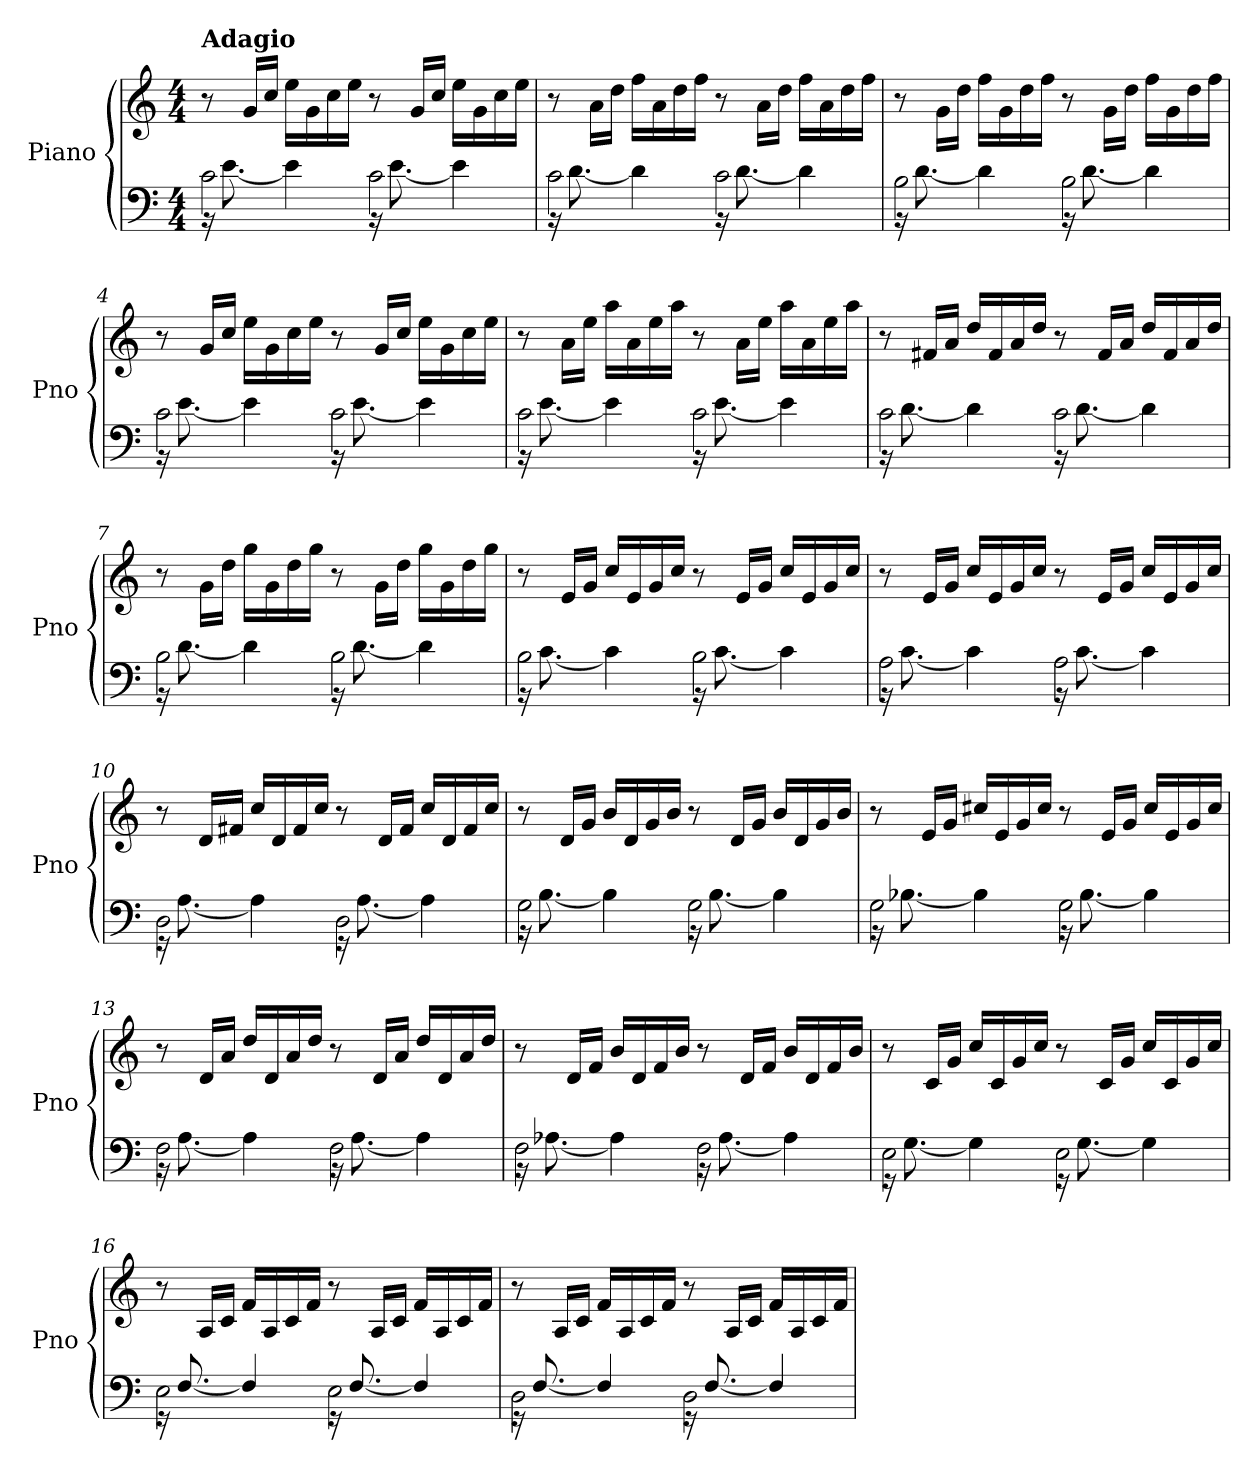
**kern	**kern
*part1	*part1
*staff2	*staff1
*I"Piano	*
*I'Pno	*
*clefF4	*clefG2
*k[]	*k[]
*M4/4	*M4/4
=1	=1
*^	*
!	!	!LO:TX:a:B:t=Adagio
2c\	16r	8r
.	[8.e\	.
.	.	16g/LL
.	.	16cc/JJ
.	4e\]	16ee\LL
.	.	16g\
.	.	16cc\
.	.	16ee\JJ
2c\	16r	8r
.	[8.e\	.
.	.	16g/LL
.	.	16cc/JJ
.	4e\]	16ee\LL
.	.	16g\
.	.	16cc\
.	.	16ee\JJ
=2	=2	=2
2c\	16r	8r
.	[8.d\	.
.	.	16a\LL
.	.	16dd\JJ
.	4d\]	16ff\LL
.	.	16a\
.	.	16dd\
.	.	16ff\JJ
2c\	16r	8r
.	[8.d\	.
.	.	16a\LL
.	.	16dd\JJ
.	4d\]	16ff\LL
.	.	16a\
.	.	16dd\
.	.	16ff\JJ
=3	=3	=3
2B\	16r	8r
.	[8.d\	.
.	.	16g\LL
.	.	16dd\JJ
.	4d\]	16ff\LL
.	.	16g\
.	.	16dd\
.	.	16ff\JJ
2B\	16r	8r
.	[8.d\	.
.	.	16g\LL
.	.	16dd\JJ
.	4d\]	16ff\LL
.	.	16g\
.	.	16dd\
.	.	16ff\JJ
!!LO:LB:g=z
=4	=4	=4
2c\	16r	8r
.	[8.e\	.
.	.	16g/LL
.	.	16cc/JJ
.	4e\]	16ee\LL
.	.	16g\
.	.	16cc\
.	.	16ee\JJ
2c\	16r	8r
.	[8.e\	.
.	.	16g/LL
.	.	16cc/JJ
.	4e\]	16ee\LL
.	.	16g\
.	.	16cc\
.	.	16ee\JJ
=5	=5	=5
2c\	16r	8r
.	[8.e\	.
.	.	16a\LL
.	.	16ee\JJ
.	4e\]	16aa\LL
.	.	16a\
.	.	16ee\
.	.	16aa\JJ
2c\	16r	8r
.	[8.e\	.
.	.	16a\LL
.	.	16ee\JJ
.	4e\]	16aa\LL
.	.	16a\
.	.	16ee\
.	.	16aa\JJ
=6	=6	=6
2c\	16r	8r
.	[8.d\	.
.	.	16f#X/LL
.	.	16a/JJ
.	4d\]	16dd/LL
.	.	16f#/
.	.	16a/
.	.	16dd/JJ
2c\	16r	8r
.	[8.d\	.
.	.	16f#/LL
.	.	16a/JJ
.	4d\]	16dd/LL
.	.	16f#/
.	.	16a/
.	.	16dd/JJ
!!LO:LB:g=z
=7	=7	=7
2B\	16r	8r
.	[8.d\	.
.	.	16g\LL
.	.	16dd\JJ
.	4d\]	16gg\LL
.	.	16g\
.	.	16dd\
.	.	16gg\JJ
2B\	16r	8r
.	[8.d\	.
.	.	16g\LL
.	.	16dd\JJ
.	4d\]	16gg\LL
.	.	16g\
.	.	16dd\
.	.	16gg\JJ
=8	=8	=8
2B\	16r	8r
.	[8.c\	.
.	.	16e/LL
.	.	16g/JJ
.	4c\]	16cc/LL
.	.	16e/
.	.	16g/
.	.	16cc/JJ
2B\	16r	8r
.	[8.c\	.
.	.	16e/LL
.	.	16g/JJ
.	4c\]	16cc/LL
.	.	16e/
.	.	16g/
.	.	16cc/JJ
=9	=9	=9
2A\	16r	8r
.	[8.c\	.
.	.	16e/LL
.	.	16g/JJ
.	4c\]	16cc/LL
.	.	16e/
.	.	16g/
.	.	16cc/JJ
2A\	16r	8r
.	[8.c\	.
.	.	16e/LL
.	.	16g/JJ
.	4c\]	16cc/LL
.	.	16e/
.	.	16g/
.	.	16cc/JJ
!!LO:LB:g=z
=10	=10	=10
2D\	16r	8r
.	[8.A\	.
.	.	16d/LL
.	.	16f#X/JJ
.	4A\]	16cc/LL
.	.	16d/
.	.	16f#/
.	.	16cc/JJ
2D\	16r	8r
.	[8.A\	.
.	.	16d/LL
.	.	16f#/JJ
.	4A\]	16cc/LL
.	.	16d/
.	.	16f#/
.	.	16cc/JJ
=11	=11	=11
2G\	16r	8r
.	[8.B\	.
.	.	16d/LL
.	.	16g/JJ
.	4B\]	16b/LL
.	.	16d/
.	.	16g/
.	.	16b/JJ
2G\	16r	8r
.	[8.B\	.
.	.	16d/LL
.	.	16g/JJ
.	4B\]	16b/LL
.	.	16d/
.	.	16g/
.	.	16b/JJ
=12	=12	=12
2G\	16r	8r
.	[8.B-X\	.
.	.	16e/LL
.	.	16g/JJ
.	4B-\]	16cc#X/LL
.	.	16e/
.	.	16g/
.	.	16cc#/JJ
2G\	16r	8r
.	[8.B-\	.
.	.	16e/LL
.	.	16g/JJ
.	4B-\]	16cc#/LL
.	.	16e/
.	.	16g/
.	.	16cc#/JJ
!!LO:LB:g=z
=13	=13	=13
2F\	16r	8r
.	[8.A\	.
.	.	16d/LL
.	.	16a/JJ
.	4A\]	16dd/LL
.	.	16d/
.	.	16a/
.	.	16dd/JJ
2F\	16r	8r
.	[8.A\	.
.	.	16d/LL
.	.	16a/JJ
.	4A\]	16dd/LL
.	.	16d/
.	.	16a/
.	.	16dd/JJ
=14	=14	=14
2F\	16r	8r
.	[8.A-X\	.
.	.	16d/LL
.	.	16f/JJ
.	4A-\]	16b/LL
.	.	16d/
.	.	16f/
.	.	16b/JJ
2F\	16r	8r
.	[8.A-\	.
.	.	16d/LL
.	.	16f/JJ
.	4A-\]	16b/LL
.	.	16d/
.	.	16f/
.	.	16b/JJ
=15	=15	=15
2E\	16r	8r
.	[8.G\	.
.	.	16c/LL
.	.	16g/JJ
.	4G\]	16cc/LL
.	.	16c/
.	.	16g/
.	.	16cc/JJ
2E\	16r	8r
.	[8.G\	.
.	.	16c/LL
.	.	16g/JJ
.	4G\]	16cc/LL
.	.	16c/
.	.	16g/
.	.	16cc/JJ
!!LO:LB:g=z
=16	=16	=16
2E\	16r	8r
.	[8.F/	.
.	.	16A/LL
.	.	16c/JJ
.	4F/]	16f/LL
.	.	16A/
.	.	16c/
.	.	16f/JJ
2E\	16r	8r
.	[8.F/	.
.	.	16A/LL
.	.	16c/JJ
.	4F/]	16f/LL
.	.	16A/
.	.	16c/
.	.	16f/JJ
=17	=17	=17
2D\	16r	8r
.	[8.F/	.
.	.	16A/LL
.	.	16c/JJ
.	4F/]	16f/LL
.	.	16A/
.	.	16c/
.	.	16f/JJ
2D\	16r	8r
.	[8.F/	.
.	.	16A/LL
.	.	16c/JJ
.	4F/]	16f/LL
.	.	16A/
.	.	16c/
.	.	16f/JJ
*v	*v	*
=	=
*-	*-
